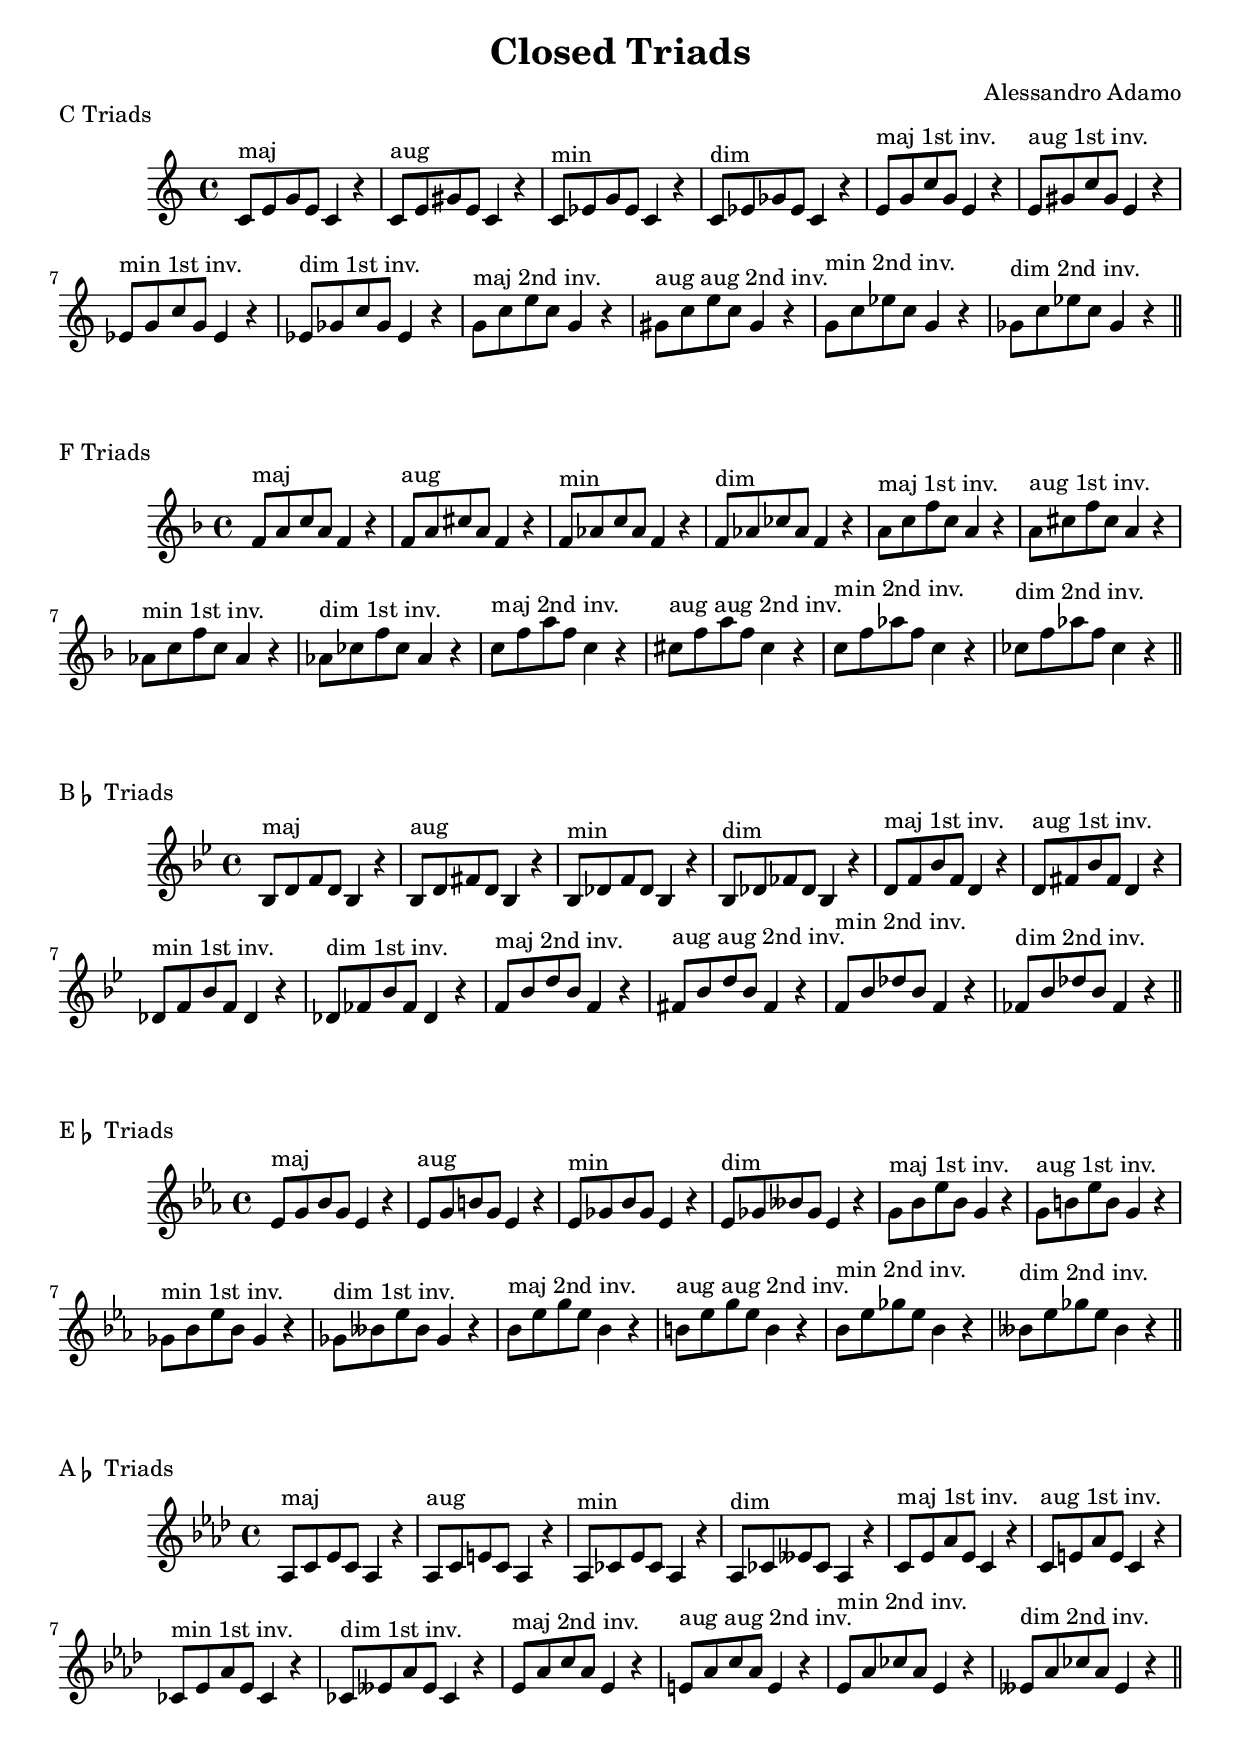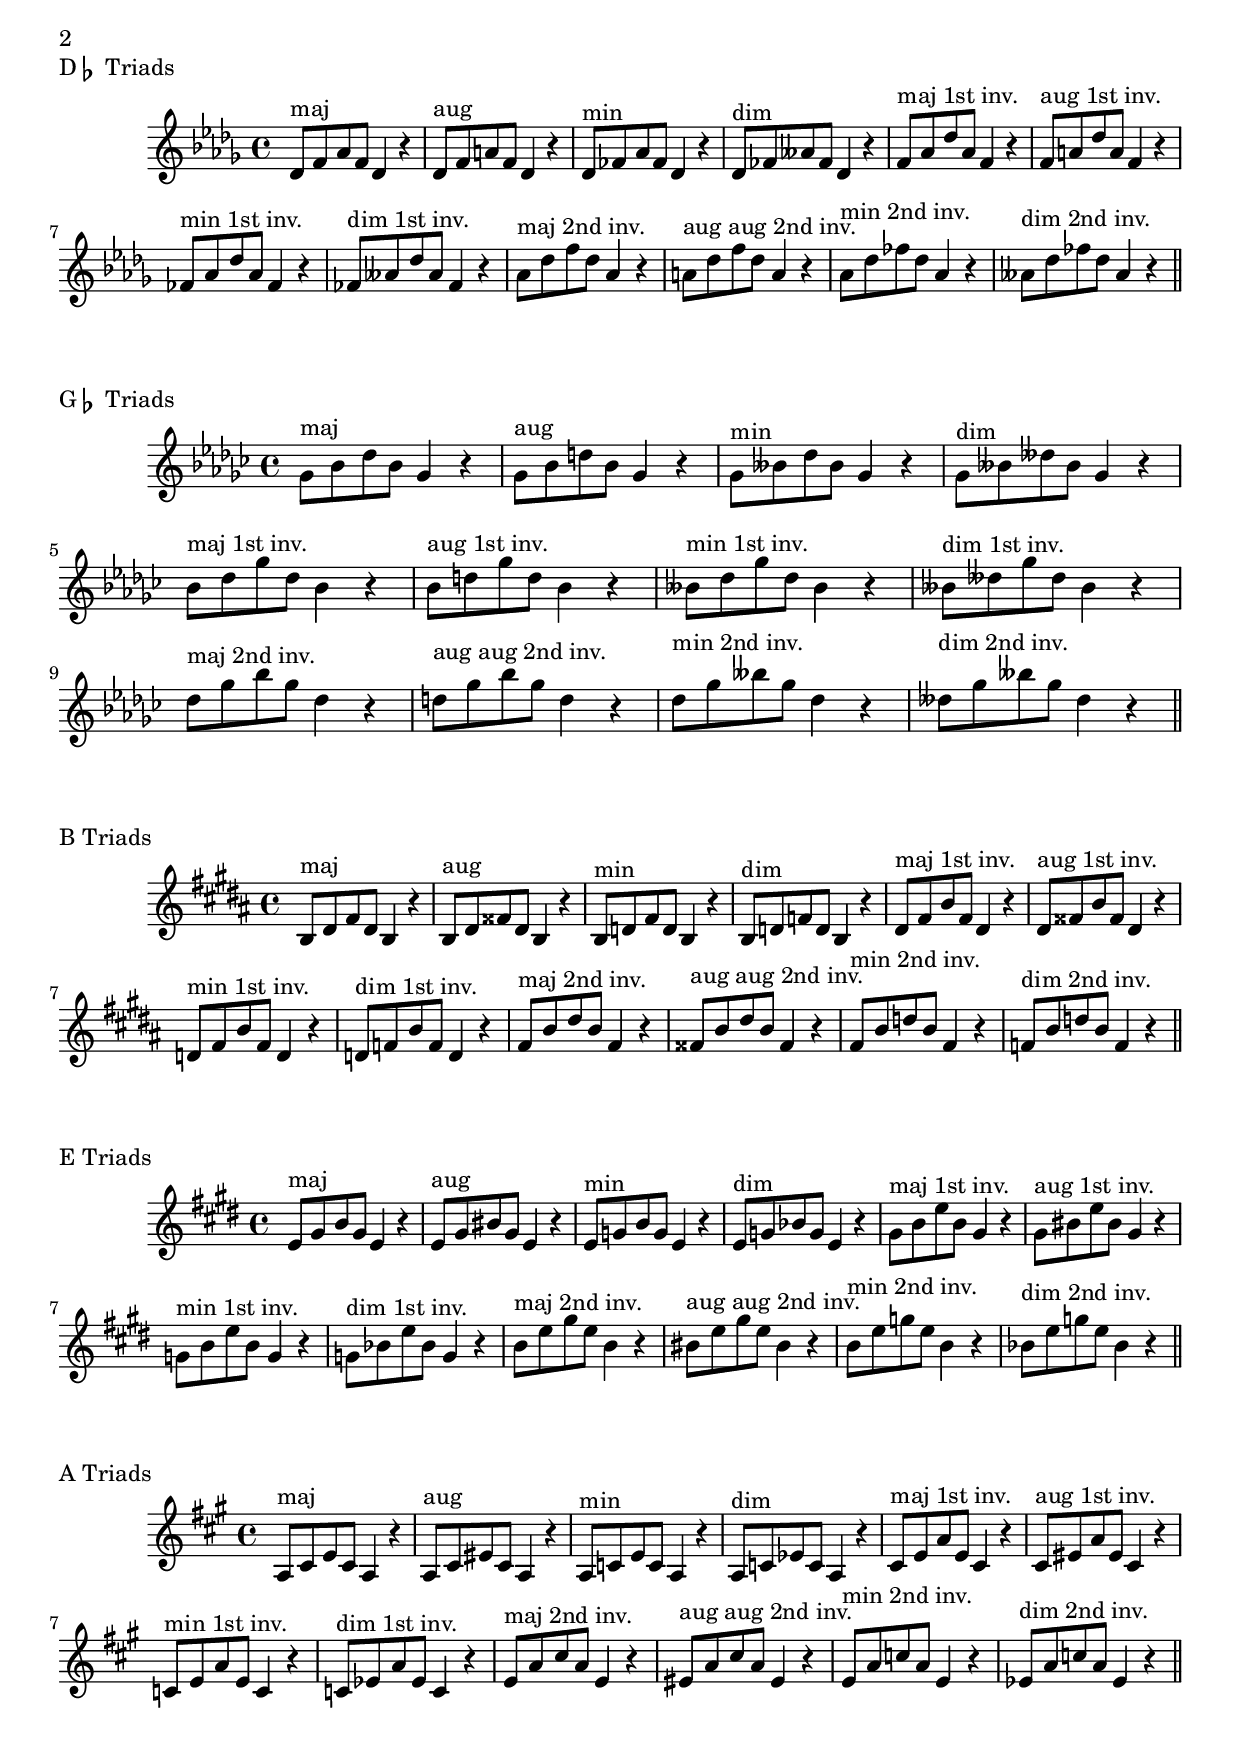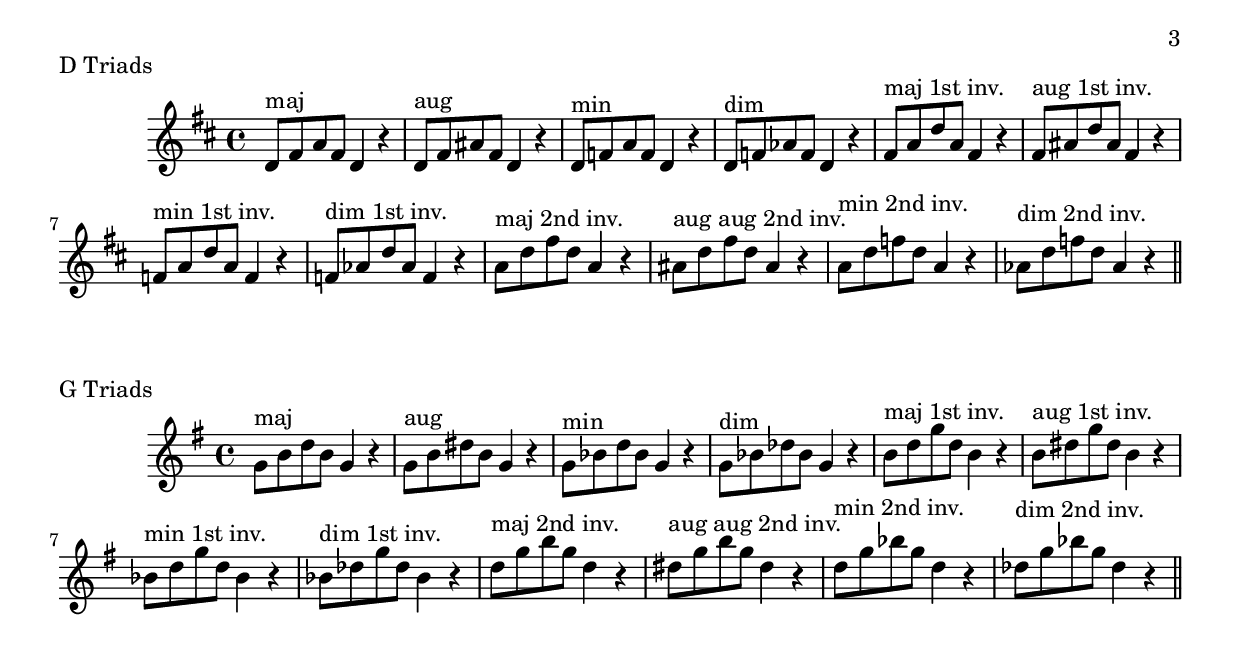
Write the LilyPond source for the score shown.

\version "2.18.2"

\header{
  title = \markup { "Closed Triads" }
  composer = "Alessandro Adamo"
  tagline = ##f
}

CTriads = {
  c'8^\markup{maj} e g e c4 r
  c8^\markup{aug} e gis e c4 r
  c8^\markup{min} ees g ees c4 r 
  c8^\markup{dim} ees ges ees c4 r
  
  e8^\markup{maj 1st inv.} g c g e4 r
  e8^\markup{aug 1st inv.} gis c gis e4 r
  ees8^\markup{min 1st inv.} g c g ees4 r 
  ees8^\markup{dim 1st inv.} ges c ges ees4 r

  g8^\markup{maj 2nd inv.} c e c g4 r
  gis8^\markup{aug aug 2nd inv.} c e c gis4 r
  g8^\markup{min 2nd inv.} c ees c g4 r
  ges8^\markup{dim 2nd inv.} c ees c ges4 r
}

\score {
  \transpose c c
  \new Staff \relative c {
    \key c \major
    \CTriads
    \bar "||"
  }
  \header{
    piece = \markup { "C Triads" }
  }
}

\score {
  \transpose c f
  \new Staff \relative c {
    \key c \major
    \CTriads
    \bar "||"
  }
  \header{
    piece = \markup { "F Triads" }
  }
}

\score {
  \transpose c bes,
  \new Staff \relative c {
    \key c \major
    \CTriads
    \bar "||"
  }
  \header{
    piece = \markup { "B" \flat " Triads" }
  }
}

\score {
  \transpose c ees
  \new Staff \relative c {
    \key c \major
    \CTriads
    \bar "||"
  }
  \header{
    piece = \markup { "E" \flat " Triads" }
  }
}

\score {
  \transpose c aes,
  \new Staff \relative c {
    \key c \major
    \CTriads
    \bar "||"
  }
  \header{
    piece = \markup { "A" \flat " Triads" }
  }
}

\score {
  \transpose c des
  \new Staff \relative c {
    \key c \major
    \CTriads
    \bar "||"
  }
  \header{
    piece = \markup { "D" \flat " Triads" }
  }
}

\score {
  \transpose c ges
  \new Staff \relative c {
    \key c \major
    \CTriads
    \bar "||"
  }
  \header{
    piece = \markup { "G" \flat " Triads" }
  }
}

\score {
  \transpose c b,
  \new Staff \relative c {
    \key c \major
    \CTriads
    \bar "||"
  }
  \header{
    piece = \markup { "B Triads" }
  }
}

\score {
  \transpose c e
  \new Staff \relative c {
    \key c \major
    \CTriads
    \bar "||"
  }
  \header{
    piece = \markup { "E Triads" }
  }
}

\score {
  \transpose c a,
  \new Staff \relative c {
    \key c \major
    \CTriads
    \bar "||"
  }
  \header{
    piece = \markup { "A Triads" }
  }
}

\score {
  \transpose c d
  \new Staff \relative c {
    \key c \major
    \CTriads
    \bar "||"
  }
  \header{
    piece = \markup { "D Triads" }
  }
}

\score {
  \transpose c g
  \new Staff \relative c {
    \key c \major
    \CTriads
    \bar "||"
  }
  \header{
    piece = \markup { "G Triads" }
  }
}